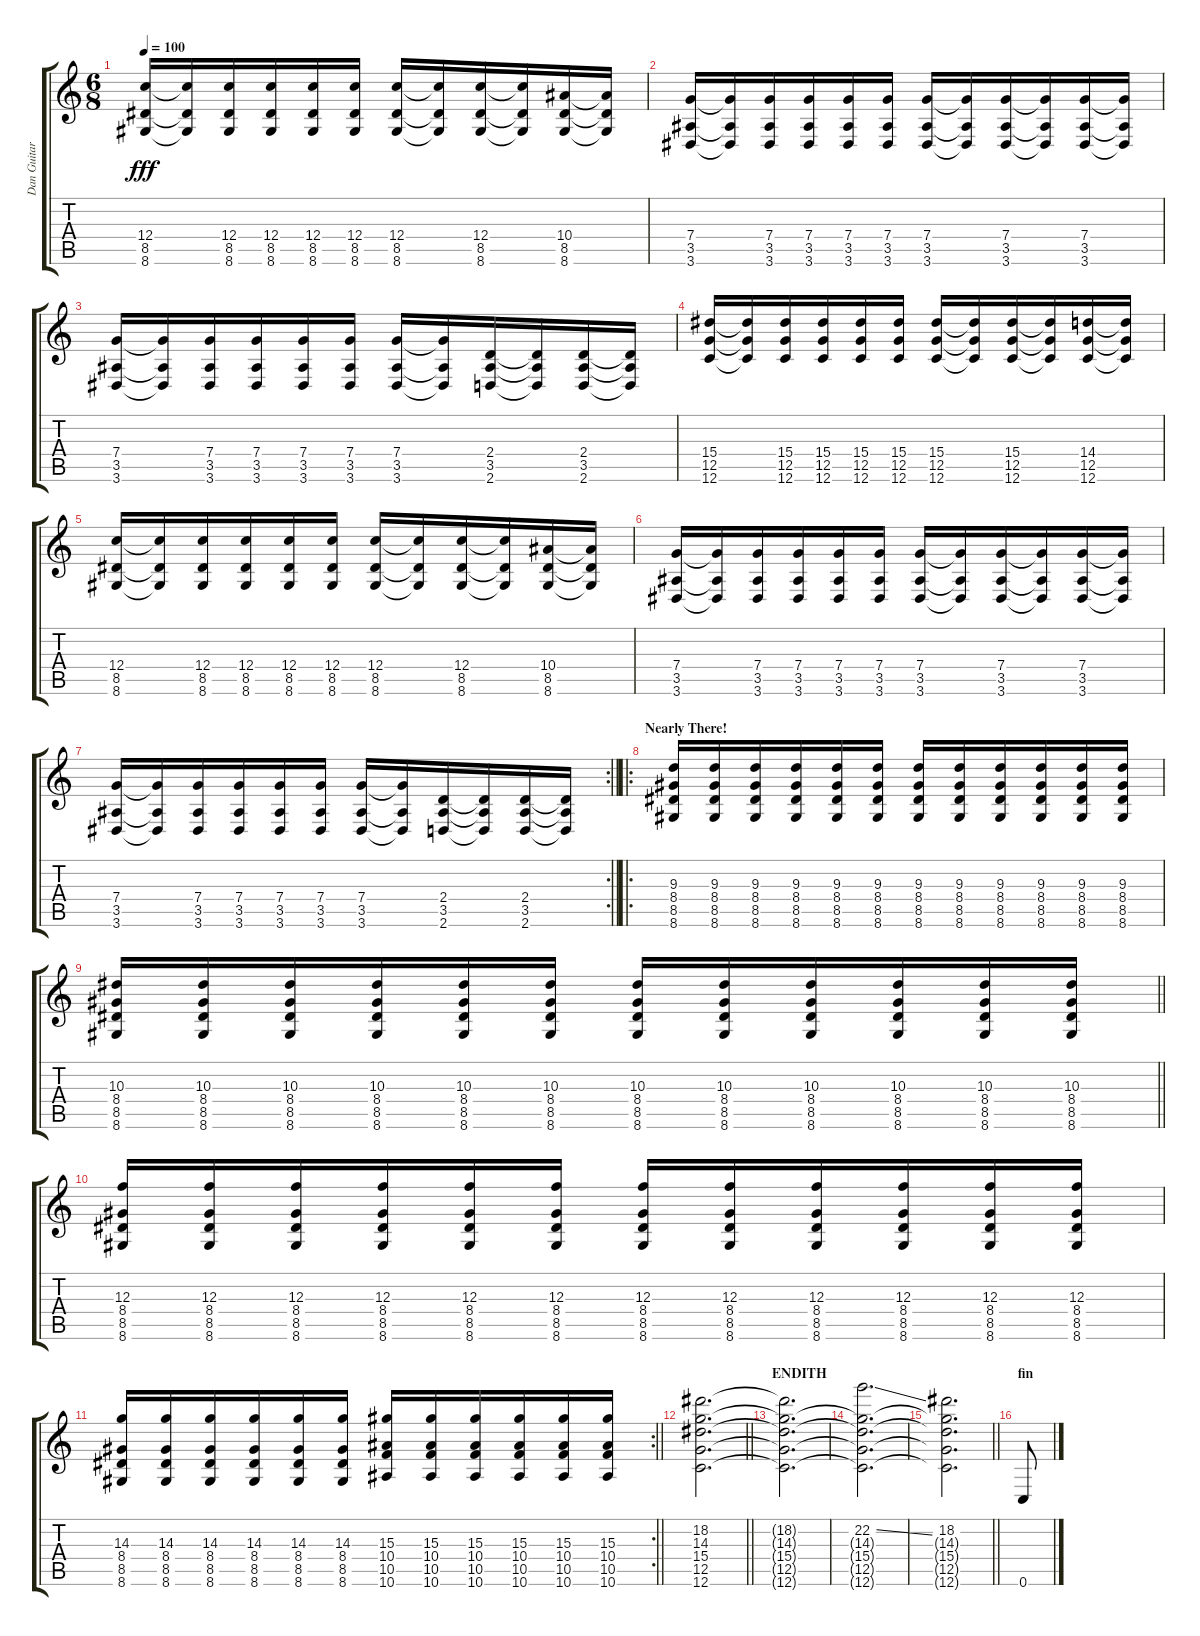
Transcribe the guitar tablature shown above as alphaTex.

\track ("Dan Guitar" "Dan Guitar") {instrument distortionguitar}
\staff {score tabs}
\tuning (D4 A3 F3 C3 G2 C2) {hide}
\ts (6 8)
\tempo 100
\clef g2
\ks c
(12.4 8.5 8.6).16{dy fff} (12.4{t} 8.5{t} 8.6{t}).16 (12.4 8.5 8.6).16 (12.4 8.5 8.6).16 (12.4 8.5 8.6).16 (12.4 8.5 8.6).16 (12.4 8.5 8.6).16 (12.4{t} 8.5{t} 8.6{t}).16 (12.4 8.5 8.6).16 (12.4{t} 8.5{t} 8.6{t}).16 (10.4 8.5 8.6).16 (10.4{t} 8.5{t} 8.6{t}).16 |
(7.4 3.5 3.6).16 (7.4{t} 3.5{t} 3.6{t}).16 (7.4 3.5 3.6).16 (7.4 3.5 3.6).16 (7.4 3.5 3.6).16 (7.4 3.5 3.6).16 (7.4 3.5 3.6).16 (7.4{t} 3.5{t} 3.6{t}).16 (7.4 3.5 3.6).16 (7.4{t} 3.5{t} 3.6{t}).16 (7.4 3.5 3.6).16 (7.4{t} 3.5{t} 3.6{t}).16 |
(7.4 3.5 3.6).16 (7.4{t} 3.5{t} 3.6{t}).16 (7.4 3.5 3.6).16 (7.4 3.5 3.6).16 (7.4 3.5 3.6).16 (7.4 3.5 3.6).16 (7.4 3.5 3.6).16 (7.4{t} 3.5{t} 3.6{t}).16 (2.4 3.5 2.6).16 (2.4{t} 3.5{t} 2.6{t}).16 (2.4 3.5 2.6).16 (2.4{t} 3.5{t} 2.6{t}).16 |
(15.4 12.5 12.6).16 (15.4{t} 12.5{t} 12.6{t}).16 (15.4 12.5 12.6).16 (15.4 12.5 12.6).16 (15.4 12.5 12.6).16 (15.4 12.5 12.6).16 (15.4 12.5 12.6).16 (15.4{t} 12.5{t} 12.6{t}).16 (15.4 12.5 12.6).16 (15.4{t} 12.5{t} 12.6{t}).16 (14.4 12.5 12.6).16 (14.4{t} 12.5{t} 12.6{t}).16 |
(12.4 8.5 8.6).16 (12.4{t} 8.5{t} 8.6{t}).16 (12.4 8.5 8.6).16 (12.4 8.5 8.6).16 (12.4 8.5 8.6).16 (12.4 8.5 8.6).16 (12.4 8.5 8.6).16 (12.4{t} 8.5{t} 8.6{t}).16 (12.4 8.5 8.6).16 (12.4{t} 8.5{t} 8.6{t}).16 (10.4 8.5 8.6).16 (10.4{t} 8.5{t} 8.6{t}).16 |
(7.4 3.5 3.6).16 (7.4{t} 3.5{t} 3.6{t}).16 (7.4 3.5 3.6).16 (7.4 3.5 3.6).16 (7.4 3.5 3.6).16 (7.4 3.5 3.6).16 (7.4 3.5 3.6).16 (7.4{t} 3.5{t} 3.6{t}).16 (7.4 3.5 3.6).16 (7.4{t} 3.5{t} 3.6{t}).16 (7.4 3.5 3.6).16 (7.4{t} 3.5{t} 3.6{t}).16 |
\rc 2
\barLineRight lightlight
(7.4 3.5 3.6).16 (7.4{t} 3.5{t} 3.6{t}).16 (7.4 3.5 3.6).16 (7.4 3.5 3.6).16 (7.4 3.5 3.6).16 (7.4 3.5 3.6).16 (7.4 3.5 3.6).16 (7.4{t} 3.5{t} 3.6{t}).16 (2.4 3.5 2.6).16 (2.4{t} 3.5{t} 2.6{t}).16 (2.4 3.5 2.6).16 (2.4{t} 3.5{t} 2.6{t}).16 |
\ro
\section ("" "Nearly There!")
(9.3 8.4 8.5 8.6).16 (9.3 8.4 8.5 8.6).16 (9.3 8.4 8.5 8.6).16 (9.3 8.4 8.5 8.6).16 (9.3 8.4 8.5 8.6).16 (9.3 8.4 8.5 8.6).16 (9.3 8.4 8.5 8.6).16 (9.3 8.4 8.5 8.6).16 (9.3 8.4 8.5 8.6).16 (9.3 8.4 8.5 8.6).16 (9.3 8.4 8.5 8.6).16 (9.3 8.4 8.5 8.6).16 |
\barLineRight lightlight
(10.3 8.4 8.5 8.6).16 (10.3 8.4 8.5 8.6).16 (10.3 8.4 8.5 8.6).16 (10.3 8.4 8.5 8.6).16 (10.3 8.4 8.5 8.6).16 (10.3 8.4 8.5 8.6).16 (10.3 8.4 8.5 8.6).16 (10.3 8.4 8.5 8.6).16 (10.3 8.4 8.5 8.6).16 (10.3 8.4 8.5 8.6).16 (10.3 8.4 8.5 8.6).16 (10.3 8.4 8.5 8.6).16 |
(12.3 8.4 8.5 8.6).16 (12.3 8.4 8.5 8.6).16 (12.3 8.4 8.5 8.6).16 (12.3 8.4 8.5 8.6).16 (12.3 8.4 8.5 8.6).16 (12.3 8.4 8.5 8.6).16 (12.3 8.4 8.5 8.6).16 (12.3 8.4 8.5 8.6).16 (12.3 8.4 8.5 8.6).16 (12.3 8.4 8.5 8.6).16 (12.3 8.4 8.5 8.6).16 (12.3 8.4 8.5 8.6).16 |
\rc 2
\barLineRight lightlight
(14.3 8.4 8.5 8.6).16 (14.3 8.4 8.5 8.6).16 (14.3 8.4 8.5 8.6).16 (14.3 8.4 8.5 8.6).16 (14.3 8.4 8.5 8.6).16 (14.3 8.4 8.5 8.6).16 (15.3 10.4 10.5 10.6).16 (15.3 10.4 10.5 10.6).16 (15.3 10.4 10.5 10.6).16 (15.3 10.4 10.5 10.6).16 (15.3 10.4 10.5 10.6).16 (15.3 10.4 10.5 10.6).16 |
\barLineRight lightlight
(18.2 14.3 15.4 12.5 12.6).2{d} |
\section ("" "ENDITH")
(18.2{t} 14.3{t} 15.4{t} 12.5{t} 12.6{t}).2{d} |
(22.2{ss} 14.3{t} 15.4{t} 12.5{t} 12.6{t}).2{d} |
\barLineRight lightlight
(18.2 14.3{t} 15.4{t} 12.5{t} 12.6{t}).2{d} |
\section ("" "fin")
0.6.8
